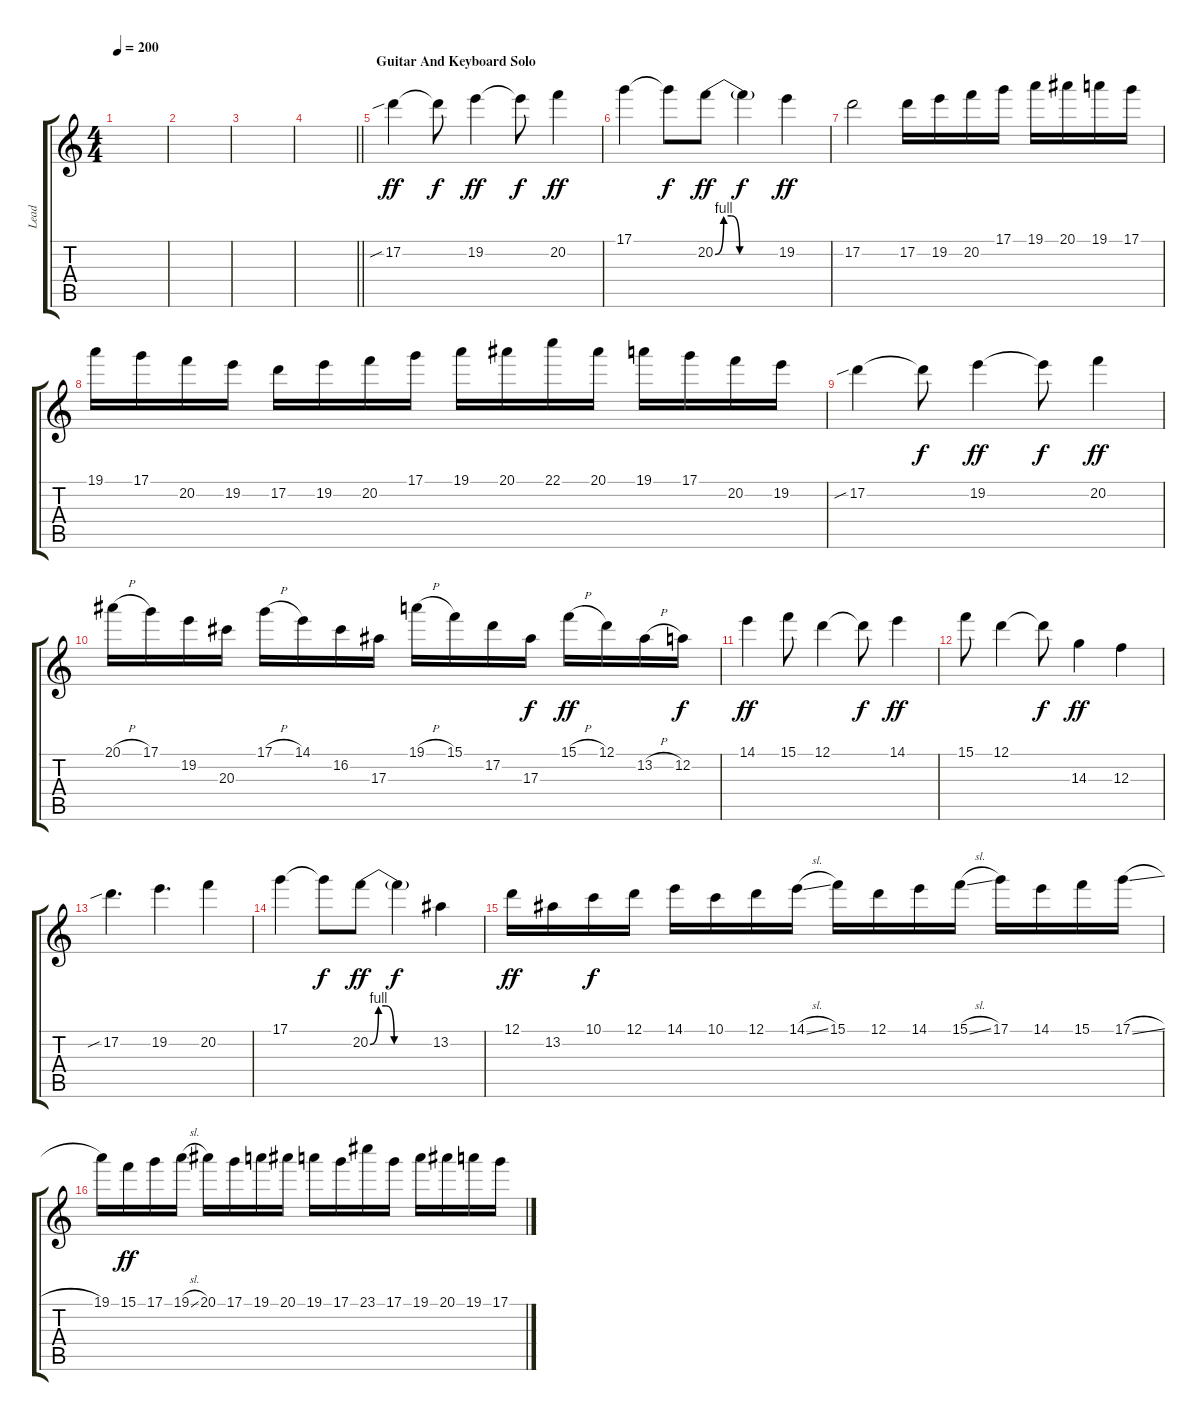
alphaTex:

\track ("Lead" "Lead") {instrument overdrivenguitar}
\staff {score tabs}
\tuning (D4 A3 F3 C3 G2 D2) {hide}
\ts (4 4)
\tempo 200
\clef g2
\ks c
|
|
|
\barLineRight lightlight
|
\section ("" "Guitar And Keyboard Solo")
17.2{sib}.4{dy ff} 17.2{t}.8{dy f} 19.2.4{dy ff} 19.2{t}.8{dy f} 20.2.4{dy ff} |
17.1.4 17.1{t}.8{dy f} 20.2{be (custom 0 0 8 4 15 4 23 0 60 0)}.8{dy ff} 20.2{t}.4{dy f} 19.2.4{dy ff} |
17.2.2 17.2.16 19.2.16 20.2.16 17.1.16 19.1.16 20.1.16 19.1.16 17.1.16 |
19.1.16 17.1.16 20.2.16 19.2.16 17.2.16 19.2.16 20.2.16 17.1.16 19.1.16 20.1.16 22.1.16 20.1.16 19.1.16 17.1.16 20.2.16 19.2.16 |
17.2{sib}.4 17.2{t}.8{dy f} 19.2.4{dy ff} 19.2{t}.8{dy f} 20.2.4{dy ff} |
20.1{h}.16 17.1.16 19.2.16 20.3.16 17.1{h}.16 14.1.16 16.2.16 17.3.16 19.1{h}.16 15.1.16 17.2.16 17.3.16{dy f} 15.1{h}.16{dy ff} 12.1.16 13.2{h}.16 12.2.16{dy f} |
14.1.4{dy ff} 15.1.8 12.1.4 12.1{t}.8{dy f} 14.1.4{dy ff} |
15.1.8 12.1.4 12.1{t}.8{dy f} 14.3.4{dy ff} 12.3.4 |
17.2{sib}.4{d} 19.2.4{d} 20.2.4 |
17.1.4 17.1{t}.8{dy f} 20.2{be (custom 0 0 8 4 15 4 23 0 60 0)}.8{dy ff} 20.2{t}.4{dy f} 13.2.4 |
12.1.16{dy ff} 13.2.16 10.1.16{dy f} 12.1.16 14.1.16 10.1.16 12.1.16 14.1{sl}.16 15.1.16 12.1.16 14.1.16 15.1{sl}.16 17.1.16 14.1.16 15.1.16 17.1{sl}.16 |
19.1.16 15.1.16{dy ff} 17.1.16 19.1{sl}.16 20.1.16 17.1.16 19.1.16 20.1.16 19.1.16 17.1.16 23.1.16 17.1.16 19.1.16 20.1.16 19.1.16 17.1.16
